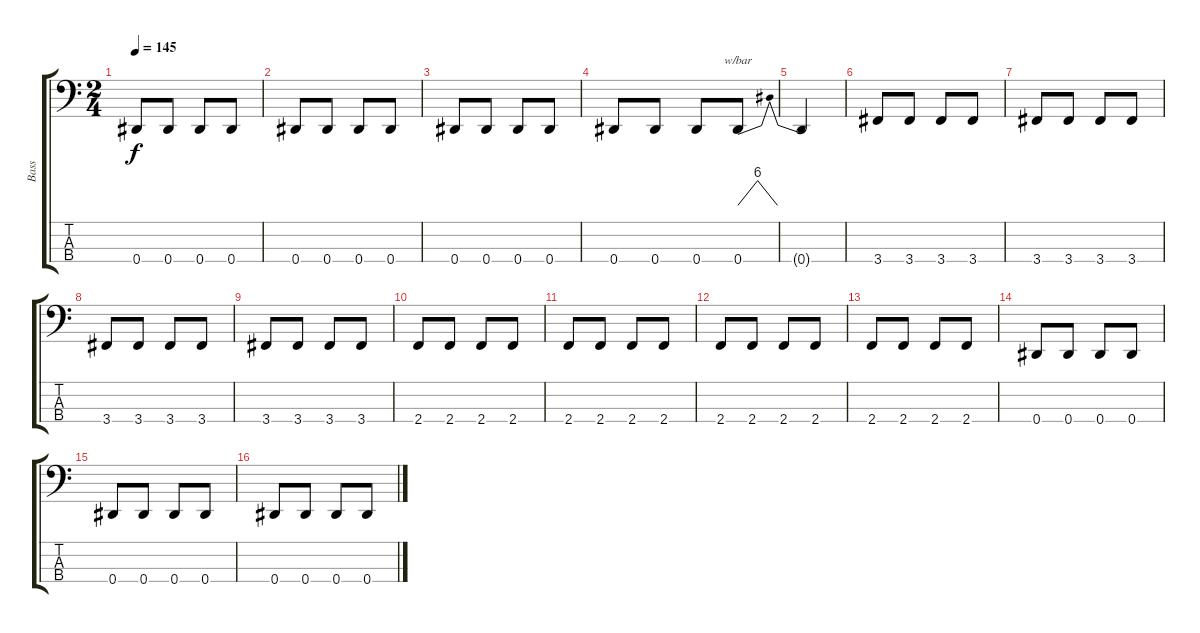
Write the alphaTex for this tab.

\track ("Bass" "Bass") {instrument electricbassfinger}
\staff {score tabs}
\tuning (Ab2 Eb2 Bb1 Eb1) {hide}
\ts (2 4)
\tempo 145
\clef f4
\ks c
0.4.8{dy f} 0.4.8 0.4.8 0.4.8 |
0.4.8 0.4.8 0.4.8 0.4.8 |
0.4.8 0.4.8 0.4.8 0.4.8 |
0.4.8 0.4.8 0.4.8 0.4.8{tbe (dip default 0 0 20 24 40 24 60 0)} |
0.4{t}.2 |
3.4.8 3.4.8 3.4.8 3.4.8 |
3.4.8 3.4.8 3.4.8 3.4.8 |
3.4.8 3.4.8 3.4.8 3.4.8 |
3.4.8 3.4.8 3.4.8 3.4.8 |
2.4.8 2.4.8 2.4.8 2.4.8 |
2.4.8 2.4.8 2.4.8 2.4.8 |
2.4.8 2.4.8 2.4.8 2.4.8 |
2.4.8 2.4.8 2.4.8 2.4.8 |
0.4.8 0.4.8 0.4.8 0.4.8 |
0.4.8 0.4.8 0.4.8 0.4.8 |
0.4.8 0.4.8 0.4.8 0.4.8
